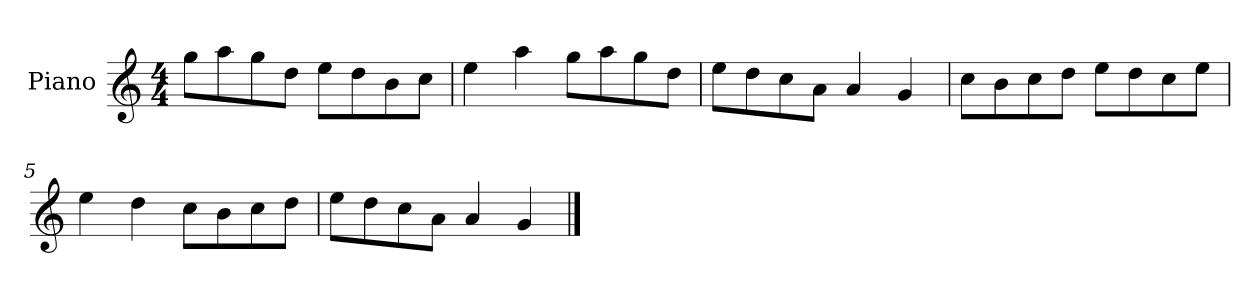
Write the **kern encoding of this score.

**kern
*part1
*staff1
*I"Piano
*I'P-no
*clefG2
*k[]
*M4/4
*MM90
=1
8gg\L
8aa\
8gg\
8dd\J
8ee\L
8dd\
8b\
8cc\J
=2
4ee\
4aa\
8gg\L
8aa\
8gg\
8dd\J
=3
8ee\L
8dd\
8cc\
8a\J
4a/
4g/
=4
8cc\L
8b\
8cc\
8dd\J
8ee\L
8dd\
8cc\
8ee\J
=5
4ee\
4dd\
8cc\L
8b\
8cc\
8dd\J
!!LO:LB:g=z
=6
8ee\L
8dd\
8cc\
8a\J
4a/
4g/
==
*-
